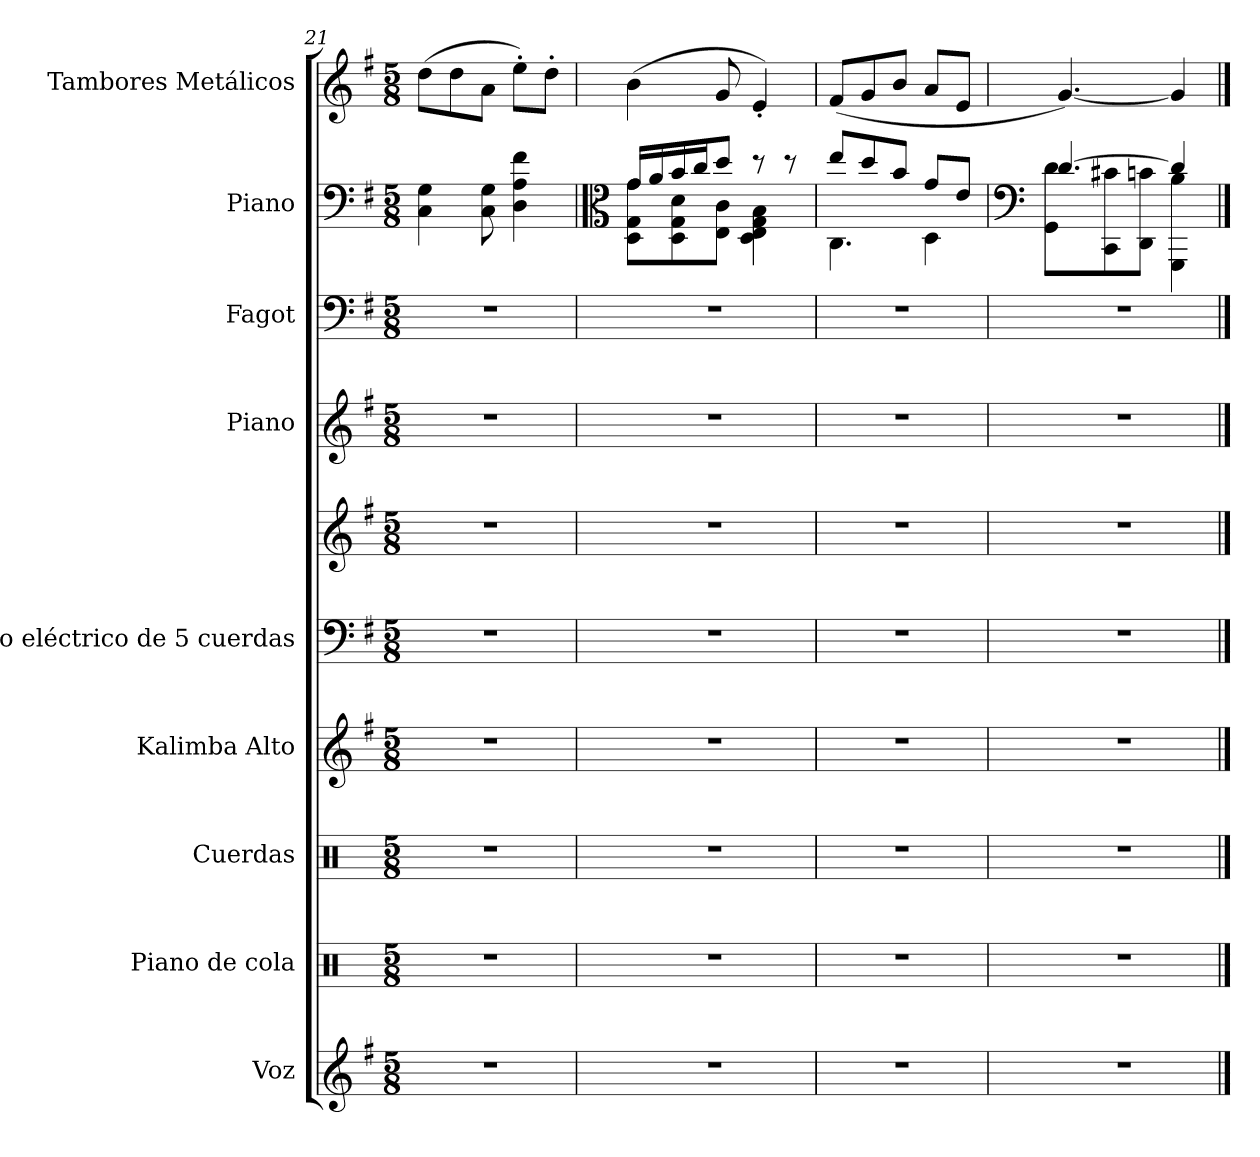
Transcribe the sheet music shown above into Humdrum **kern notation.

**kern	**kern	**kern	**kern	**kern	**kern	**kern	**kern	**kern	**kern
*part9	*part8	*part7	*part6	*part5	*part5	*part4	*part3	*part2	*part1
*staff10	*staff9	*staff8	*staff7	*staff6	*staff5	*staff4	*staff3	*staff2	*staff1
*I"Voz	*I"Piano de cola	*I"Cuerdas	*I"Kalimba Alto	*I"Bajo eléctrico de 5 cuerdas	*	*I"Piano	*I"Fagot	*I"Piano	*I"Tambores Metálicos
*	*	*	*I'Kal	*	*	*I'Pno	*	*I'Pno	*
*clefG2	*clefX	*clefX	*clefG2	*clefF4	*clefG2	*clefG2	*clefF4	*clefF4	*clefG2
*	*	*	*	*ITrd7c12	*ITrd7c12	*	*	*	*
*k[f#]	*k[]	*k[]	*k[f#]	*k[f#]	*k[f#]	*k[f#]	*k[f#]	*k[f#]	*k[f#]
*M5/8	*M5/8	*M5/8	*M5/8	*M5/8	*M5/8	*M5/8	*M5/8	*M5/8	*M5/8
=21	=21	=21	=21	=21	=21	=21	=21	=21	=21
8%5r	8%5r	8%5r	8%5r	8%5r	8%5r	8%5r	8%5r	4C\ 4G\	(>8dd\L
.	.	.	.	.	.	.	.	.	8dd\
.	.	.	.	.	.	.	.	8C\ 8G\	8a\J
.	.	.	.	.	.	.	.	4D\ 4A\ 4f#\	8ee'<\L)
.	.	.	.	.	.	.	.	.	8dd'<\J
!!LO:LB:g=z
=22	=22	=22	=22	=22	=22	=22	=22	=22	=22
*	*	*	*	*	*	*	*	*clefC3	*
*	*	*	*	*	*	*	*	*^	*
8%5r	8%5r	8%5r	8%5r	8%5r	8%5r	8%5r	8%5r	16g/LL	8D\ 8G\ 8g\L	(>4b\
.	.	.	.	.	.	.	.	16a/	.	.
.	.	.	.	.	.	.	.	16b/	8D\ 8G\ 8d\	.
.	.	.	.	.	.	.	.	16cc/J	.	.
.	.	.	.	.	.	.	.	8dd/J	8E\ 8c\J	8g/
.	.	.	.	.	.	.	.	8r	4D\ 4E\ 4G\ 4B\	4e'>/)
.	.	.	.	.	.	.	.	8r	.	.
=23	=23	=23	=23	=23	=23	=23	=23	=23	=23	=23
8%5r	8%5r	8%5r	8%5r	8%5r	8%5r	8%5r	8%5r	8ee/L	4.C\	(<8f#/L
.	.	.	.	.	.	.	.	8dd/	.	8g/
.	.	.	.	.	.	.	.	8b/J	.	8b/J
.	.	.	.	.	.	.	.	8g/L	4D\	8a/L
.	.	.	.	.	.	.	.	8e/J	.	8e/J
=24	=24	=24	=24	=24	=24	=24	=24	=24	=24	=24
*	*	*	*	*	*	*	*	*clefF4	*	*
8%5r	8%5r	8%5r	8%5r	8%5r	8%5r	8%5r	8%5r	[4.d/	8GG\ 8d\L	[4.g/)
.	.	.	.	.	.	.	.	.	8CC\ 8c#X\	.
.	.	.	.	.	.	.	.	.	8DD\ 8cn\J	.
.	.	.	.	.	.	.	.	4d/]	4GGG\ 4B\	4g/]
*	*	*	*	*	*	*	*	*v	*v	*
==	==	==	==	==	==	==	==	==	==
*-	*-	*-	*-	*-	*-	*-	*-	*-	*-
